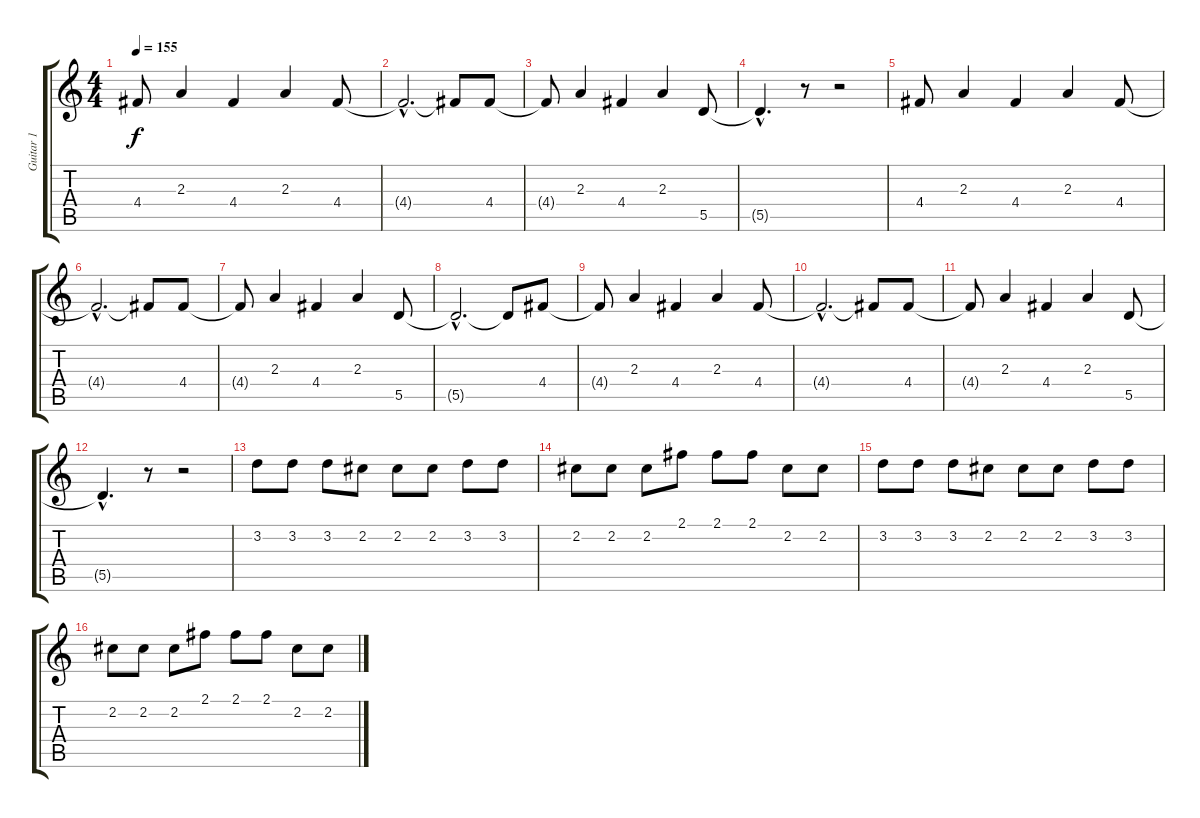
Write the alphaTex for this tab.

\track ("Guitar 1" "Guitar 1") {instrument overdrivenguitar}
\staff {score tabs}
\tuning (E4 B3 G3 D3 A2 E2) {hide}
\ts (4 4)
\tempo 155
\clef g2
\ks c
4.4{t}.8{dy f} 2.3.4 4.4.4 2.3.4 4.4.8 |
4.4{hac t}.2{d} 4.4{t}.8 4.4.8 |
4.4{t}.8 2.3.4 4.4.4 2.3.4 5.5.8 |
5.5{hac t}.4{d} r.8 r.2 |
4.4.8 2.3.4 4.4.4 2.3.4 4.4.8 |
4.4{hac t}.2{d} 4.4{t}.8 4.4.8 |
4.4{t}.8 2.3.4 4.4.4 2.3.4 5.5.8 |
5.5{hac t}.2{d} 5.5{t}.8 4.4.8 |
4.4{t}.8 2.3.4 4.4.4 2.3.4 4.4.8 |
4.4{hac t}.2{d} 4.4{t}.8 4.4.8 |
4.4{t}.8 2.3.4 4.4.4 2.3.4 5.5.8 |
5.5{hac t}.4{d} r.8 r.2 |
3.2.8{volume 16} 3.2.8 3.2.8 2.2.8 2.2.8 2.2.8 3.2.8 3.2.8 |
2.2.8 2.2.8 2.2.8 2.1.8 2.1.8 2.1.8 2.2.8 2.2.8 |
3.2.8 3.2.8 3.2.8 2.2.8 2.2.8 2.2.8 3.2.8 3.2.8 |
2.2.8 2.2.8 2.2.8 2.1.8 2.1.8 2.1.8 2.2.8 2.2.8
